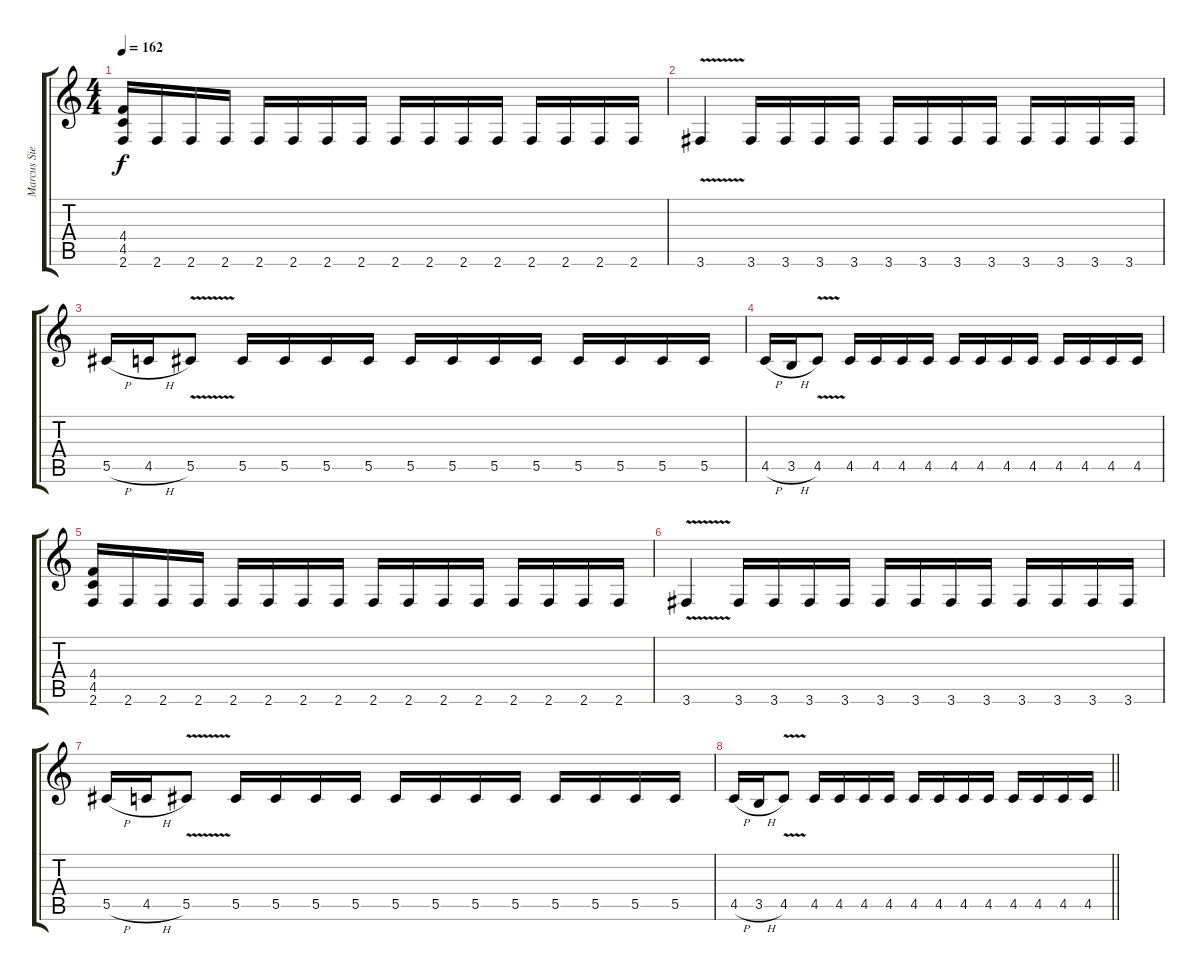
\track ("Marcus Siepen" "Marcus Sie") {instrument distortionguitar}
\staff {score tabs}
\tuning (Eb4 Bb3 Gb3 Db3 Ab2 Eb2) {hide}
\ts (4 4)
\tempo 162
\clef g2
\ks c
(4.4 4.5 2.6).16{dy f} 2.6.16 2.6.16 2.6.16 2.6.16 2.6.16 2.6.16 2.6.16 2.6.16 2.6.16 2.6.16 2.6.16 2.6.16 2.6.16 2.6.16 2.6.16 |
3.6{v}.4 3.6.16 3.6.16 3.6.16 3.6.16 3.6.16 3.6.16 3.6.16 3.6.16 3.6.16 3.6.16 3.6.16 3.6.16 |
5.5{h}.16 4.5{h}.16 5.5{v}.8 5.5.16 5.5.16 5.5.16 5.5.16 5.5.16 5.5.16 5.5.16 5.5.16 5.5.16 5.5.16 5.5.16 5.5.16 |
4.5{h}.16 3.5{h}.16 4.5{v}.8 4.5.16 4.5.16 4.5.16 4.5.16 4.5.16 4.5.16 4.5.16 4.5.16 4.5.16 4.5.16 4.5.16 4.5.16 |
(4.4 4.5 2.6).16 2.6.16 2.6.16 2.6.16 2.6.16 2.6.16 2.6.16 2.6.16 2.6.16 2.6.16 2.6.16 2.6.16 2.6.16 2.6.16 2.6.16 2.6.16 |
3.6{v}.4 3.6.16 3.6.16 3.6.16 3.6.16 3.6.16 3.6.16 3.6.16 3.6.16 3.6.16 3.6.16 3.6.16 3.6.16 |
5.5{h}.16 4.5{h}.16 5.5{v}.8 5.5.16 5.5.16 5.5.16 5.5.16 5.5.16 5.5.16 5.5.16 5.5.16 5.5.16 5.5.16 5.5.16 5.5.16 |
\barLineRight lightlight
4.5{h}.16 3.5{h}.16 4.5{v}.8 4.5.16 4.5.16 4.5.16 4.5.16 4.5.16 4.5.16 4.5.16 4.5.16 4.5.16 4.5.16 4.5.16 4.5.16
